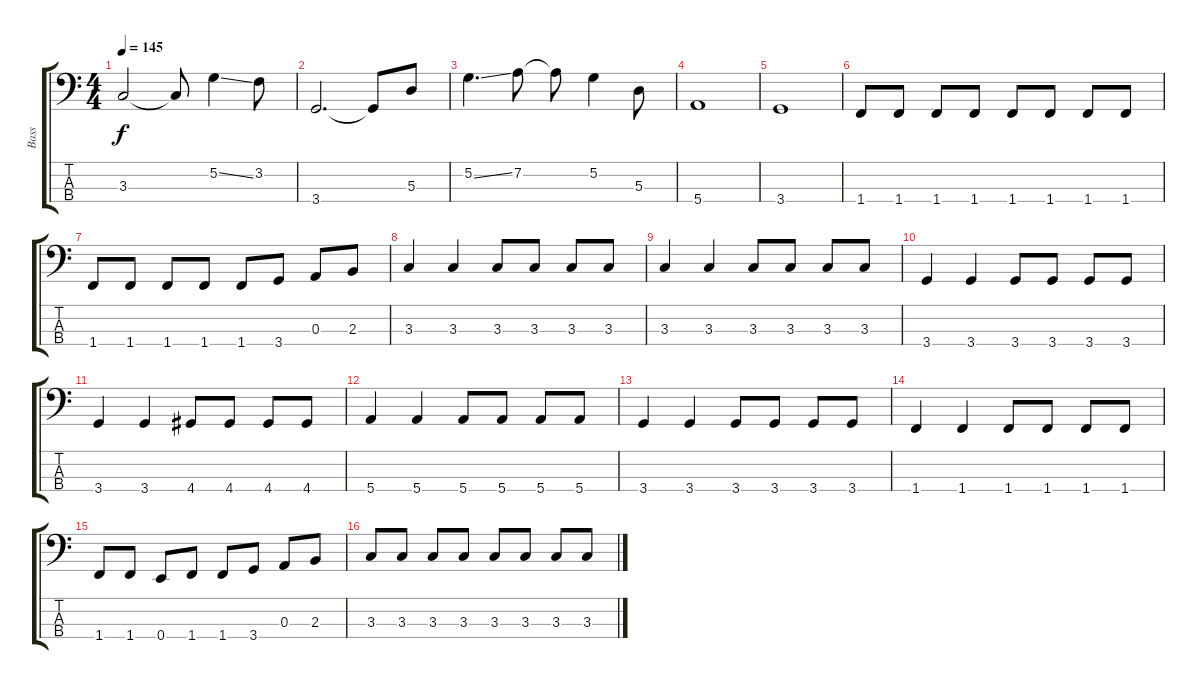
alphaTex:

\track ("Bass" "Bass") {instrument electricbasspick}
\staff {score tabs}
\tuning (G2 D2 A1 E1) {hide}
\ts (4 4)
\tempo 145
\clef f4
\ks c
3.3.2{dy f} 3.3{t}.8 5.2{ss}.4 3.2.8 |
3.4.2{d} 3.4{t}.8 5.3.8 |
5.2{ss}.4{d} 7.2.8 7.2{t}.8 5.2.4 5.3.8 |
5.4.1 |
3.4.1 |
1.4.8 1.4.8 1.4.8 1.4.8 1.4.8 1.4.8 1.4.8 1.4.8 |
1.4.8 1.4.8 1.4.8 1.4.8 1.4.8 3.4.8 0.3.8 2.3.8 |
3.3.4 3.3.4 3.3.8 3.3.8 3.3.8 3.3.8 |
3.3.4 3.3.4 3.3.8 3.3.8 3.3.8 3.3.8 |
3.4.4 3.4.4 3.4.8 3.4.8 3.4.8 3.4.8 |
3.4.4 3.4.4 4.4.8 4.4.8 4.4.8 4.4.8 |
5.4.4 5.4.4 5.4.8 5.4.8 5.4.8 5.4.8 |
3.4.4 3.4.4 3.4.8 3.4.8 3.4.8 3.4.8 |
1.4.4 1.4.4 1.4.8 1.4.8 1.4.8 1.4.8 |
1.4.8 1.4.8 0.4.8 1.4.8 1.4.8 3.4.8 0.3.8 2.3.8 |
3.3.8 3.3.8 3.3.8 3.3.8 3.3.8 3.3.8 3.3.8 3.3.8
